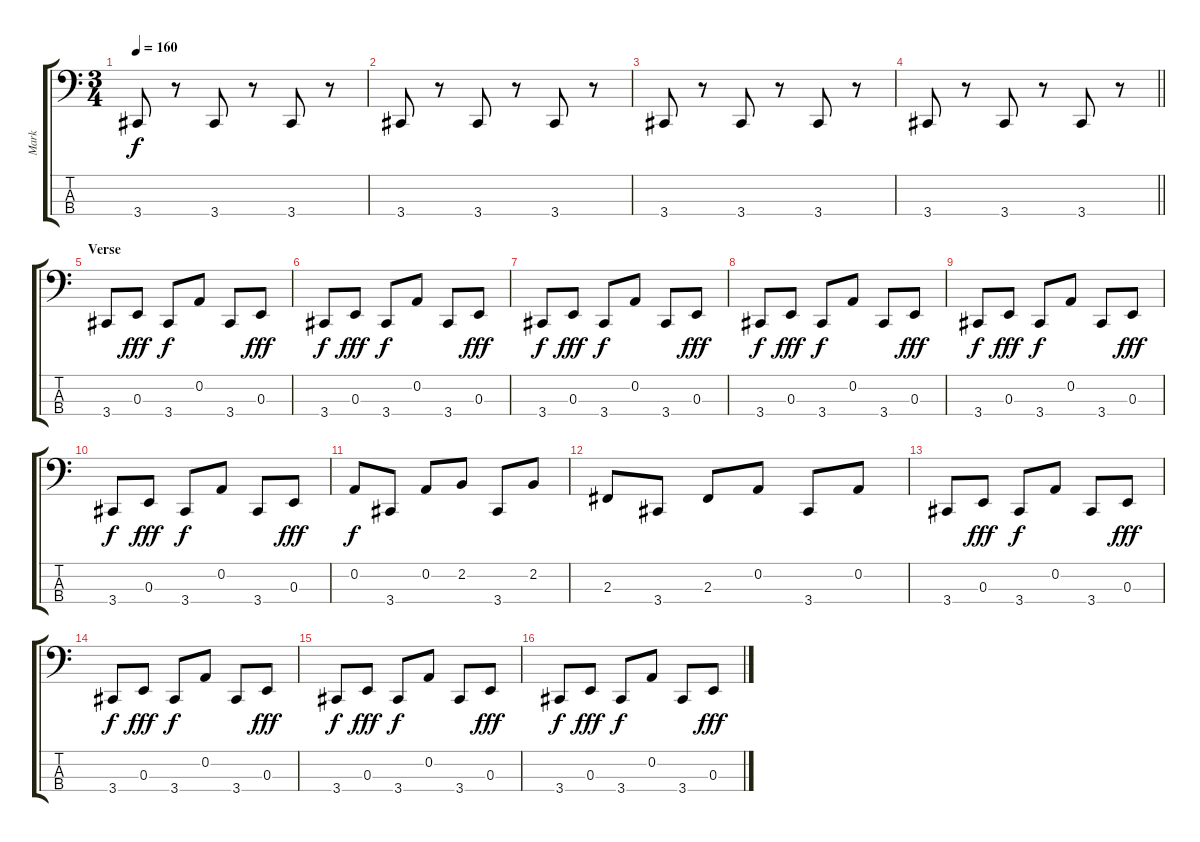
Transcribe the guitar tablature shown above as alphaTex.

\track ("Mark" "Mark") {instrument electricbasspick}
\staff {score tabs}
\tuning (D2 A1 E1 Bb0) {hide}
\ts (3 4)
\tempo 160
\clef f4
\ks c
3.4.8{dy f} r.8 3.4.8 r.8 3.4.8 r.8 |
3.4.8 r.8 3.4.8 r.8 3.4.8 r.8 |
3.4.8 r.8 3.4.8 r.8 3.4.8 r.8 |
\barLineRight lightlight
3.4.8 r.8 3.4.8 r.8 3.4.8 r.8 |
\section ("" "Verse")
3.4.8 0.3.8{dy fff} 3.4.8{dy f} 0.2.8 3.4.8 0.3.8{dy fff} |
3.4.8{dy f} 0.3.8{dy fff} 3.4.8{dy f} 0.2.8 3.4.8 0.3.8{dy fff} |
3.4.8{dy f} 0.3.8{dy fff} 3.4.8{dy f} 0.2.8 3.4.8 0.3.8{dy fff} |
3.4.8{dy f} 0.3.8{dy fff} 3.4.8{dy f} 0.2.8 3.4.8 0.3.8{dy fff} |
3.4.8{dy f} 0.3.8{dy fff} 3.4.8{dy f} 0.2.8 3.4.8 0.3.8{dy fff} |
3.4.8{dy f} 0.3.8{dy fff} 3.4.8{dy f} 0.2.8 3.4.8 0.3.8{dy fff} |
0.2.8{dy f} 3.4.8 0.2.8 2.2.8 3.4.8 2.2.8 |
2.3.8 3.4.8 2.3.8 0.2.8 3.4.8 0.2.8 |
3.4.8 0.3.8{dy fff} 3.4.8{dy f} 0.2.8 3.4.8 0.3.8{dy fff} |
3.4.8{dy f} 0.3.8{dy fff} 3.4.8{dy f} 0.2.8 3.4.8 0.3.8{dy fff} |
3.4.8{dy f} 0.3.8{dy fff} 3.4.8{dy f} 0.2.8 3.4.8 0.3.8{dy fff} |
3.4.8{dy f} 0.3.8{dy fff} 3.4.8{dy f} 0.2.8 3.4.8 0.3.8{dy fff}
